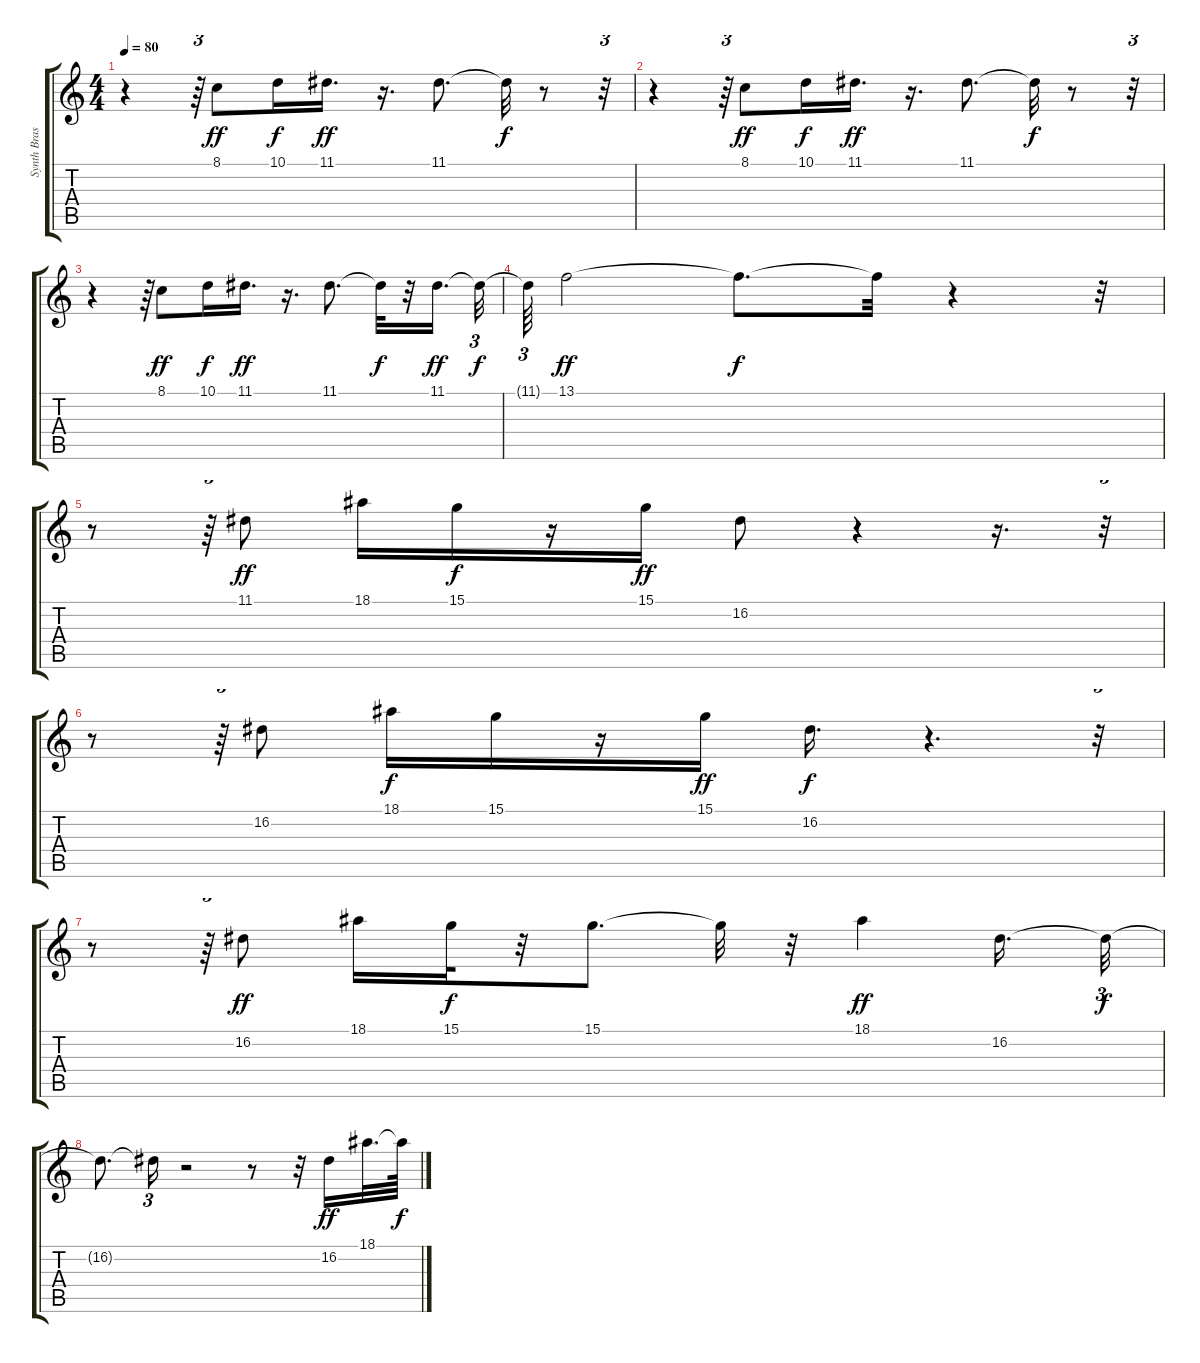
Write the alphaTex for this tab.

\track ("Synth Brass" "Synth Bras") {instrument synthbrass1}
\staff {score tabs}
\tuning (E4 B3 G3 D3 A2 E2) {hide}
\ts (4 4)
\tempo 80
\clef g2
\ks c
r.4{dy f} r.64{tu (3 2)} 8.1.8{dy ff} 10.1.16{dy f} 11.1.16{d dy ff} r.16{d} 11.1.8{d} 11.1{t}.32{dy f} r.8 r.32{tu (3 2)} |
r.4 r.64{tu (3 2)} 8.1.8{dy ff} 10.1.16{dy f} 11.1.16{d dy ff} r.16{d} 11.1.8{d} 11.1{t}.32{dy f} r.8 r.32{tu (3 2)} |
r.4 r.64{tu (3 2)} 8.1.8{dy ff} 10.1.16{dy f} 11.1.16{d dy ff} r.16{d} 11.1.8{d} 11.1{t}.32{dy f} r.32 11.1.16{d dy ff} 11.1{t}.32{tu (3 2) dy f} |
11.1{t}.64{tu (3 2)} 13.1.2{dy ff} 13.1{t}.8{d dy f} 13.1{t}.32 r.4 r.32{tu (3 2)} |
r.8 r.64{tu (3 2)} 11.1.8{dy ff} 18.1.16 15.1.16{dy f} r.16 15.1.16{dy ff} 16.2.8 r.4 r.16{d} r.32{tu (3 2)} |
r.8 r.64{tu (3 2)} 16.2.8 18.1.16{dy f} 15.1.16 r.16 15.1.16{dy ff} 16.2.16{d dy f} r.4{d} r.32{tu (3 2)} |
r.8 r.64{tu (3 2)} 16.2.8{dy ff} 18.1.16 15.1.32{dy f} r.32 15.1.8{d} 15.1{t}.32 r.32 18.1.4{dy ff} 16.2.16{d} 16.2{t}.32{tu (3 2) dy f} |
16.2{t}.8{d} 16.2{t}.16{tu (3 2)} r.2 r.8 r.32 16.2.16{dy ff} 18.1.32{d} 18.1{t}.64{dy f}
